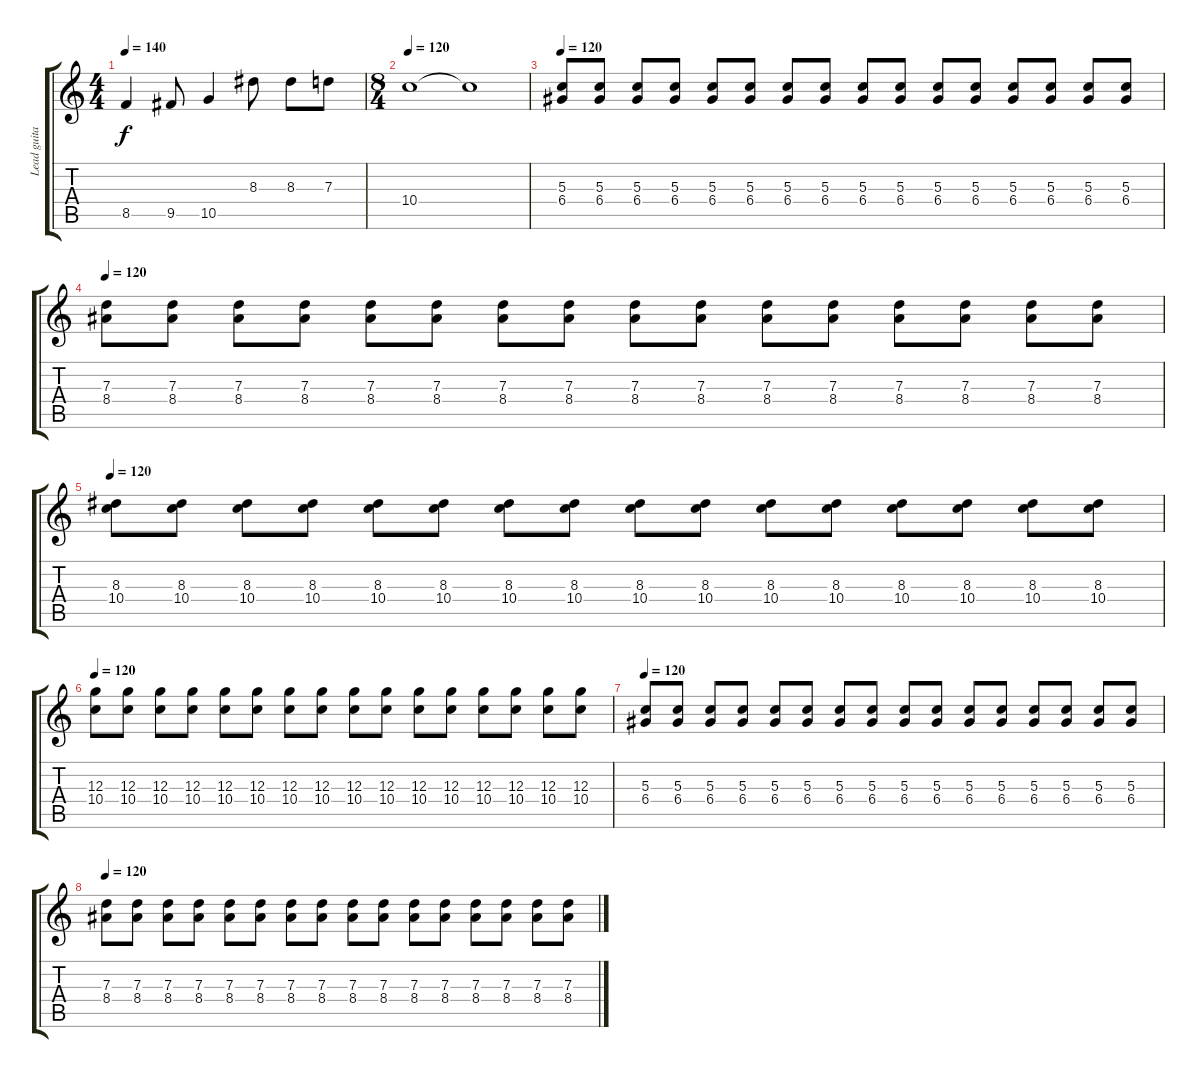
\track ("Lead guitar 1" "Lead guita") {instrument distortionguitar}
\staff {score tabs}
\tuning (E4 B3 G3 D3 A2 E2) {hide}
\ts (4 4)
\tempo 140
\clef g2
\ks c
8.5.4{dy f} 9.5.8 10.5.4 8.3.8 8.3.8 7.3.8 |
\ts (8 4)
\tempo 120
10.4.1 10.4{t}.1 |
\tempo 120
(5.3 6.4).8 (5.3 6.4).8 (5.3 6.4).8 (5.3 6.4).8 (5.3 6.4).8 (5.3 6.4).8 (5.3 6.4).8 (5.3 6.4).8 (5.3 6.4).8 (5.3 6.4).8 (5.3 6.4).8 (5.3 6.4).8 (5.3 6.4).8 (5.3 6.4).8 (5.3 6.4).8 (5.3 6.4).8 |
\tempo 120
(7.3 8.4).8 (7.3 8.4).8 (7.3 8.4).8 (7.3 8.4).8 (7.3 8.4).8 (7.3 8.4).8 (7.3 8.4).8 (7.3 8.4).8 (7.3 8.4).8 (7.3 8.4).8 (7.3 8.4).8 (7.3 8.4).8 (7.3 8.4).8 (7.3 8.4).8 (7.3 8.4).8 (7.3 8.4).8 |
\tempo 120
(8.3 10.4).8 (8.3 10.4).8 (8.3 10.4).8 (8.3 10.4).8 (8.3 10.4).8 (8.3 10.4).8 (8.3 10.4).8 (8.3 10.4).8 (8.3 10.4).8 (8.3 10.4).8 (8.3 10.4).8 (8.3 10.4).8 (8.3 10.4).8 (8.3 10.4).8 (8.3 10.4).8 (8.3 10.4).8 |
\tempo 120
(12.3 10.4).8 (12.3 10.4).8 (12.3 10.4).8 (12.3 10.4).8 (12.3 10.4).8 (12.3 10.4).8 (12.3 10.4).8 (12.3 10.4).8 (12.3 10.4).8 (12.3 10.4).8 (12.3 10.4).8 (12.3 10.4).8 (12.3 10.4).8 (12.3 10.4).8 (12.3 10.4).8 (12.3 10.4).8 |
\tempo 120
(5.3 6.4).8 (5.3 6.4).8 (5.3 6.4).8 (5.3 6.4).8 (5.3 6.4).8 (5.3 6.4).8 (5.3 6.4).8 (5.3 6.4).8 (5.3 6.4).8 (5.3 6.4).8 (5.3 6.4).8 (5.3 6.4).8 (5.3 6.4).8 (5.3 6.4).8 (5.3 6.4).8 (5.3 6.4).8 |
\tempo 120
(7.3 8.4).8 (7.3 8.4).8 (7.3 8.4).8 (7.3 8.4).8 (7.3 8.4).8 (7.3 8.4).8 (7.3 8.4).8 (7.3 8.4).8 (7.3 8.4).8 (7.3 8.4).8 (7.3 8.4).8 (7.3 8.4).8 (7.3 8.4).8 (7.3 8.4).8 (7.3 8.4).8 (7.3 8.4).8
